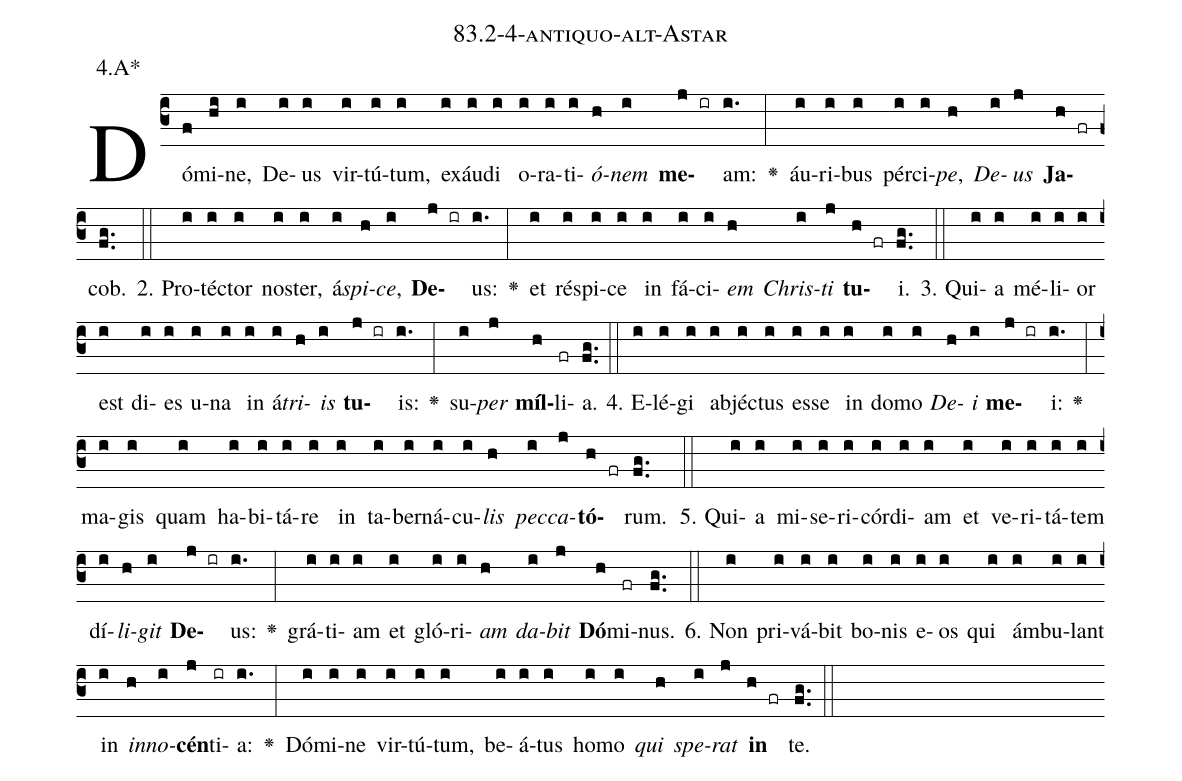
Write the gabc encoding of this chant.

name: 83.2-4-antiquo-alt-Astar;
annotation: 4.A*;
%%
(c3)Dó(f)mi(hi)ne,(i) De(i)us(i) vir(i)tú(i)tum,(i) ex(i)áu(i)di(i) o(i)ra(i)ti(i)<i>ó</i>(h)<i>nem</i>(i) <b>me</b>(j ir)am:(i.) <v>\greheightstar</v>(:) áu(i)ri(i)bus(i) pér(i)ci(i)<i>pe</i>,(h) <i>De</i>(i)<i>us</i>(j) <b>Ja</b>(h fr)cob.(fg..) (::)
2. Pro(i)téc(i)tor(i) nos(i)ter,(i) á(i)<i>spi</i>(h)<i>ce</i>,(i) <b>De</b>(j ir)us:(i.) <v>\greheightstar</v>(:) et(i) ré(i)spi(i)ce(i) in(i) fá(i)ci(i)<i>em</i>(h) <i>Chris</i>(i)<i>ti</i>(j) <b>tu</b>(h fr)i.(fg..) (::)
3. Qui(i)a(i) mé(i)li(i)or(i) est(i) di(i)es(i) u(i)na(i) in(i) á(i)<i>tri</i>(h)<i>is</i>(i) <b>tu</b>(j ir)is:(i.) <v>\greheightstar</v>(:) su(i)<i>per</i>(j) <b>míl</b>(h)li(fr)a.(fg..) (::)
4. E(i)lé(i)gi(i) ab(i)jéc(i)tus(i) es(i)se(i) in(i) do(i)mo(i) <i>De</i>(h)<i>i</i>(i) <b>me</b>(j ir)i:(i.) <v>\greheightstar</v>(:) ma(i)gis(i) quam(i) ha(i)bi(i)tá(i)re(i) in(i) ta(i)ber(i)ná(i)cu(i)<i>lis</i>(h) <i>pec</i>(i)<i>ca</i>(j)<b>tó</b>(h fr)rum.(fg..) (::)
5. Qui(i)a(i) mi(i)se(i)ri(i)cór(i)di(i)am(i) et(i) ve(i)ri(i)tá(i)tem(i) dí(i)<i>li</i>(h)<i>git</i>(i) <b>De</b>(j ir)us:(i.) <v>\greheightstar</v>(:) grá(i)ti(i)am(i) et(i) gló(i)ri(i)<i>am</i>(h) <i>da</i>(i)<i>bit</i>(j) <b>Dó</b>(h)mi(fr)nus.(fg..) (::)
6. Non(i) pri(i)vá(i)bit(i) bo(i)nis(i) e(i)os(i) qui(i) ám(i)bu(i)lant(i) in(i) <i>in</i>(h)<i>no</i>(i)<b>cén</b>(j)ti(ir)a:(i.) <v>\greheightstar</v>(:) Dó(i)mi(i)ne(i) vir(i)tú(i)tum,(i) be(i)á(i)tus(i) ho(i)mo(i) <i>qui</i>(h) <i>spe</i>(i)<i>rat</i>(j) <b>in</b>(h fr) te.(fg..) (::)
